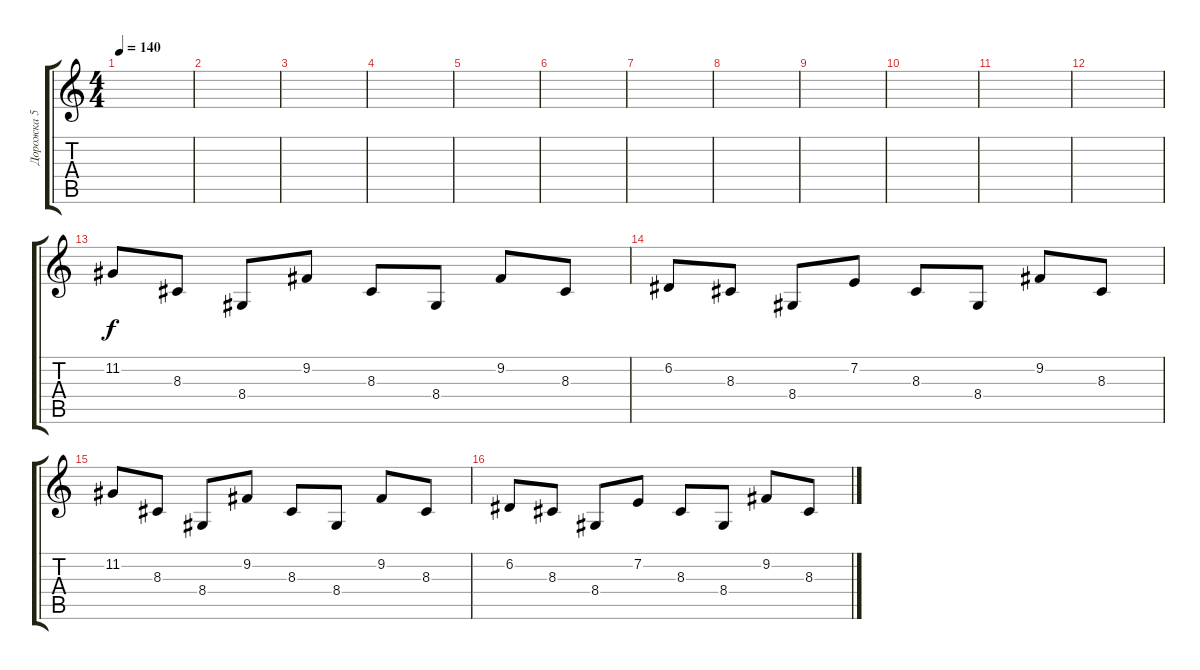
\track ("Дорожка 5" "Дорожка 5") {instrument harpsichord}
\staff {score tabs}
\tuning (D4 A3 F3 C3 G2 D2) {hide}
\ts (4 4)
\tempo 140
\clef g2
\ks c
|
|
|
|
|
|
|
|
|
|
|
|
11.2.8 8.3.8 8.4.8 9.2.8 8.3.8 8.4.8 9.2.8 8.3.8 |
6.2.8 8.3.8 8.4.8 7.2.8 8.3.8 8.4.8 9.2.8 8.3.8 |
11.2.8 8.3.8 8.4.8 9.2.8 8.3.8 8.4.8 9.2.8 8.3.8 |
6.2.8 8.3.8 8.4.8 7.2.8 8.3.8 8.4.8 9.2.8 8.3.8
